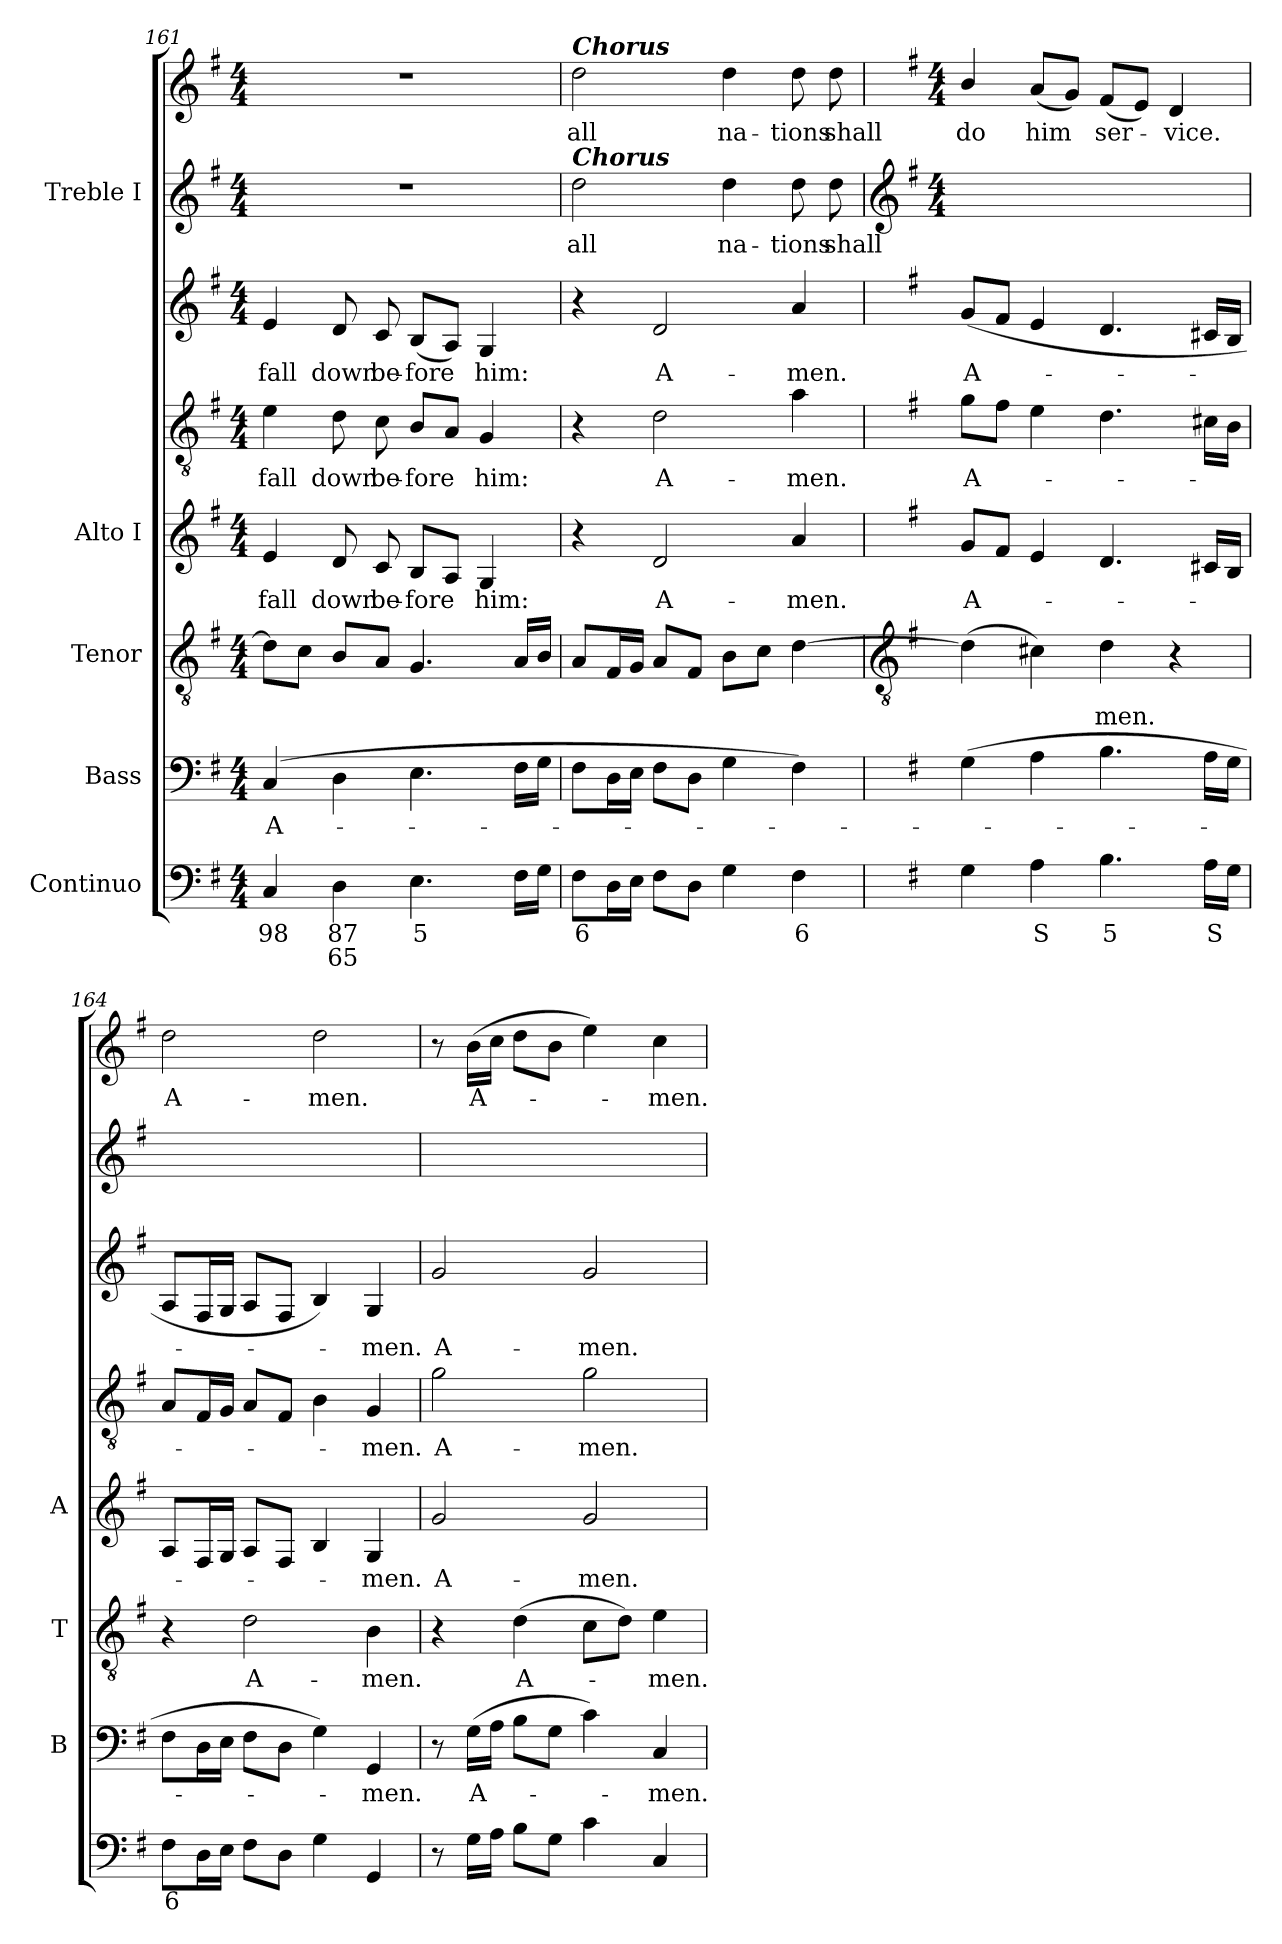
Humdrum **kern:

**kern	**text	**text	**kern	**text	**kern	**text	**kern	**text	**kern	**text	**kern	**text	**kern	**text	**kern	**text
*part5	*part5	*part5	*part4	*part4	*part3	*part3	*part2	*part2	*part2	*part2	*part2	*part2	*part1	*part1	*part1	*part1
*staff8	*staff8	*staff8	*staff7	*staff7	*staff6	*staff6	*staff5	*staff5	*staff4	*staff4	*staff3	*staff3	*staff2	*staff2	*staff1	*staff1
*I"Continuo	*	*	*I"Bass	*	*I"Tenor	*	*I"Alto I	*	*	*	*	*	*I"Treble I	*	*	*
*	*	*	*I'B	*	*I'T	*	*I'A	*	*	*	*	*	*	*	*	*
*clefF4	*	*	*clefF4	*	*clefGv2	*	*	*	*clefGv2	*	*clefG2	*	*	*	*clefG2	*
*k[f#]	*	*	*k[f#]	*	*k[f#]	*	*k[f#]	*	*k[f#]	*	*k[f#]	*	*k[f#]	*	*k[f#]	*
*G:	*	*	*G:	*	*G:	*	*G:	*	*G:	*	*G:	*	*G:	*	*G:	*
*M4/4	*	*	*M4/4	*	*M4/4	*	*M4/4	*	*M4/4	*	*M4/4	*	*M4/4	*	*M4/4	*
=161	=161	=161	=161	=161	=161	=161	=161	=161	=161	=161	=161	=161	=161	=161	=161	=161
!	!LO:LY:b	!	!	!LO:LY:b	!	!	!	!LO:LY:b	!	!LO:LY:b	!	!LO:LY:b	!	!	!	!
4C	98	.	(>4C	A-	8dL]	.	4e	fall	4e	fall	4e	fall	1r	.	1r	.
.	.	.	.	.	8cJ	.	.	.	.	.	.	.	.	.	.	.
!	!LO:LY:b	!LO:LY:b	!	!	!	!	!	!LO:LY:b	!	!LO:LY:b	!	!LO:LY:b	!	!	!	!
4D	87	65	4D	.	8BL	.	8d	down	8d	down	8d	down	.	.	.	.
!	!	!	!	!	!	!	!	!LO:LY:b	!	!LO:LY:b	!	!LO:LY:b	!	!	!	!
.	.	.	.	.	8AJ	.	8c	be-	8c	be-	8c	be-	.	.	.	.
!	!LO:LY:b	!	!	!	!	!	!	!LO:LY:b	!	!LO:LY:b	!	!LO:LY:b	!	!	!	!
4.E	5	.	4.E	.	4.G	.	8BL	-fore	8BL	-fore	(<8BL	-fore	.	.	.	.
.	.	.	.	.	.	.	8AJ	.	8AJ	.	8AJ)	.	.	.	.	.
!	!	!	!	!	!	!	!	!LO:LY:b	!	!LO:LY:b	!	!LO:LY:b	!	!	!	!
.	.	.	.	.	.	.	4G	him:	4G	him:	4G	him:	.	.	.	.
16F#LL	.	.	16F#LL	.	16ALL	.	.	.	.	.	.	.	.	.	.	.
16GJJ	.	.	16GJJ	.	16BJJ	.	.	.	.	.	.	.	.	.	.	.
=162	=162	=162	=162	=162	=162	=162	=162	=162	=162	=162	=162	=162	=162	=162	=162	=162
!	!	!	!	!	!	!	!	!	!	!	!	!	!	!	!LO:TX:a:Bi:t=Chorus	!
!	!	!	!	!	!	!	!	!	!	!	!	!	!LO:TX:a:Bi:t=Chorus	!	!	!
!	!LO:LY:b	!	!	!	!	!	!	!	!	!	!	!	!	!LO:LY:b	!	!LO:LY:b
8F#L	6	.	8F#L	.	8AL	.	4r	.	4r	.	4r	.	2dd	all	2dd	all
16DL	.	.	16DL	.	16F#L	.	.	.	.	.	.	.	.	.	.	.
16EJJ	.	.	16EJJ	.	16GJJ	.	.	.	.	.	.	.	.	.	.	.
!	!	!	!	!	!	!	!	!LO:LY:b	!	!LO:LY:b	!	!LO:LY:b	!	!	!	!
8F#L	.	.	8F#L	.	8AL	.	2d	A-	2d	A-	2d	A-	.	.	.	.
8DJ	.	.	8DJ	.	8F#J	.	.	.	.	.	.	.	.	.	.	.
!	!	!	!	!	!	!	!	!	!	!	!	!	!	!LO:LY:b	!	!LO:LY:b
4G	.	.	4G	.	8BL	.	.	.	.	.	.	.	4dd	na-	4dd	na-
.	.	.	.	.	8cJ	.	.	.	.	.	.	.	.	.	.	.
!	!LO:LY:b	!	!	!	!	!	!	!LO:LY:b	!	!LO:LY:b	!	!LO:LY:b	!	!LO:LY:b	!	!LO:LY:b
4F#	6	.	4F#)	.	[4d	.	4a	-men.	4a	-men.	4a	-men.	8dd	-tions	8dd	-tions
!	!	!	!	!	!	!	!	!	!	!	!	!	!	!LO:LY:b	!	!LO:LY:b
.	.	.	.	.	.	.	.	.	.	.	.	.	8dd	shall	8dd	shall
!!LO:LB:g=z
=163	=163	=163	=163	=163	=163	=163	=163	=163	=163	=163	=163	=163	=163	=163	=163	=163
*	*	*	*	*	*clefGv2	*	*	*	*	*	*	*	*clefG2	*	*	*
*	*	*	*	*	*	*	*	*	*	*	*	*	*k[f#]	*	*k[f#]	*
*	*	*	*	*	*	*	*	*	*	*	*	*	*G:	*	*G:	*
*	*	*	*	*	*	*	*	*	*	*	*	*	*M4/4	*	*M4/4	*
!	!	!	!	!	!	!	!	!LO:LY:b	!	!LO:LY:b	!	!LO:LY:b	!	!	!	!LO:LY:b
4G	.	.	(>4G	.	(>4d]	.	8gL	A-	8gL	A-	(<8gL	A-	1ryy	.	4b/	do
.	.	.	.	.	.	.	8f#J	.	8f#J	.	8f#J	.	.	.	.	.
!	!LO:LY:b	!	!	!	!	!	!	!	!	!	!	!	!	!	!	!LO:LY:b
4A	S	.	4A	.	4c#X)	.	4e	.	4e	.	4e	.	.	.	(<8aL	him
.	.	.	.	.	.	.	.	.	.	.	.	.	.	.	8gJ)	.
!	!LO:LY:b	!	!	!	!	!LO:LY:b	!	!	!	!	!	!	!	!	!	!LO:LY:b
4.B	5	.	4.B	.	4d	men.	4.d	.	4.d	.	4.d	.	.	.	(<8f#L	ser-
.	.	.	.	.	.	.	.	.	.	.	.	.	.	.	8eJ)	.
!	!	!	!	!	!	!	!	!	!	!	!	!	!	!	!	!LO:LY:b
.	.	.	.	.	4r	.	.	.	.	.	.	.	.	.	4d	vice.
!	!LO:LY:b	!	!	!	!	!	!	!	!	!	!	!	!	!	!	!
16ALL	S	.	16ALL	.	.	.	16c#XLL	.	16c#XLL	.	16c#XLL	.	.	.	.	.
16GJJ	.	.	16GJJ	.	.	.	16BJJ	.	16BJJ	.	16BJJ	.	.	.	.	.
=164	=164	=164	=164	=164	=164	=164	=164	=164	=164	=164	=164	=164	=164	=164	=164	=164
!	!LO:LY:b	!	!	!	!	!	!	!	!	!	!	!	!	!	!	!LO:LY:b
8F#L	6	.	8F#L	.	4r	.	8AL	.	8AL	.	8AL	.	1ryy	.	2dd	A-
16DL	.	.	16DL	.	.	.	16F#L	.	16F#L	.	16F#L	.	.	.	.	.
16EJJ	.	.	16EJJ	.	.	.	16GJJ	.	16GJJ	.	16GJJ	.	.	.	.	.
!	!	!	!	!	!	!LO:LY:b	!	!	!	!	!	!	!	!	!	!
8F#L	.	.	8F#L	.	2d	A-	8AL	.	8AL	.	8AL	.	.	.	.	.
8DJ	.	.	8DJ	.	.	.	8F#J	.	8F#J	.	8F#J	.	.	.	.	.
!	!	!	!	!	!	!	!	!	!	!	!	!	!	!	!	!LO:LY:b
4G	.	.	4G)	.	.	.	4B	.	4B	.	4B)	.	.	.	2dd	-men.
!	!	!	!	!LO:LY:b	!	!LO:LY:b	!	!LO:LY:b	!	!LO:LY:b	!	!LO:LY:b	!	!	!	!
4GG	.	.	4GG	men.	4B	-men.	4G	men.	4G	men.	4G	men.	.	.	.	.
=165	=165	=165	=165	=165	=165	=165	=165	=165	=165	=165	=165	=165	=165	=165	=165	=165
!	!	!	!	!	!	!	!	!LO:LY:b	!	!LO:LY:b	!	!LO:LY:b	!	!	!	!
8r	.	.	8r	.	4r	.	2g	A-	2g	A-	2g	A-	1ryy	.	8r	.
!	!	!	!	!LO:LY:b	!	!	!	!	!	!	!	!	!	!	!	!LO:LY:b
16GLL	.	.	(>16GLL	A-	.	.	.	.	.	.	.	.	.	.	(>16bLL	A-
16AJJ	.	.	16AJJ	.	.	.	.	.	.	.	.	.	.	.	16ccJJ	.
!	!	!	!	!	!	!LO:LY:b	!	!	!	!	!	!	!	!	!	!
8BL	.	.	8BL	.	(>4d	A-	.	.	.	.	.	.	.	.	8ddL	.
8GJ	.	.	8GJ	.	.	.	.	.	.	.	.	.	.	.	8bJ	.
!	!	!	!	!	!	!	!	!LO:LY:b	!	!LO:LY:b	!	!LO:LY:b	!	!	!	!
4c	.	.	4c)	.	8cL	.	2g	-men.	2g	-men.	2g	-men.	.	.	4ee)	.
.	.	.	.	.	8dJ)	.	.	.	.	.	.	.	.	.	.	.
!	!	!	!	!LO:LY:b	!	!LO:LY:b	!	!	!	!	!	!	!	!	!	!LO:LY:b
4C	.	.	4C	men.	4e	men.	.	.	.	.	.	.	.	.	4cc	men.
=	=	=	=	=	=	=	=	=	=	=	=	=	=	=	=	=
*-	*-	*-	*-	*-	*-	*-	*-	*-	*-	*-	*-	*-	*-	*-	*-	*-
